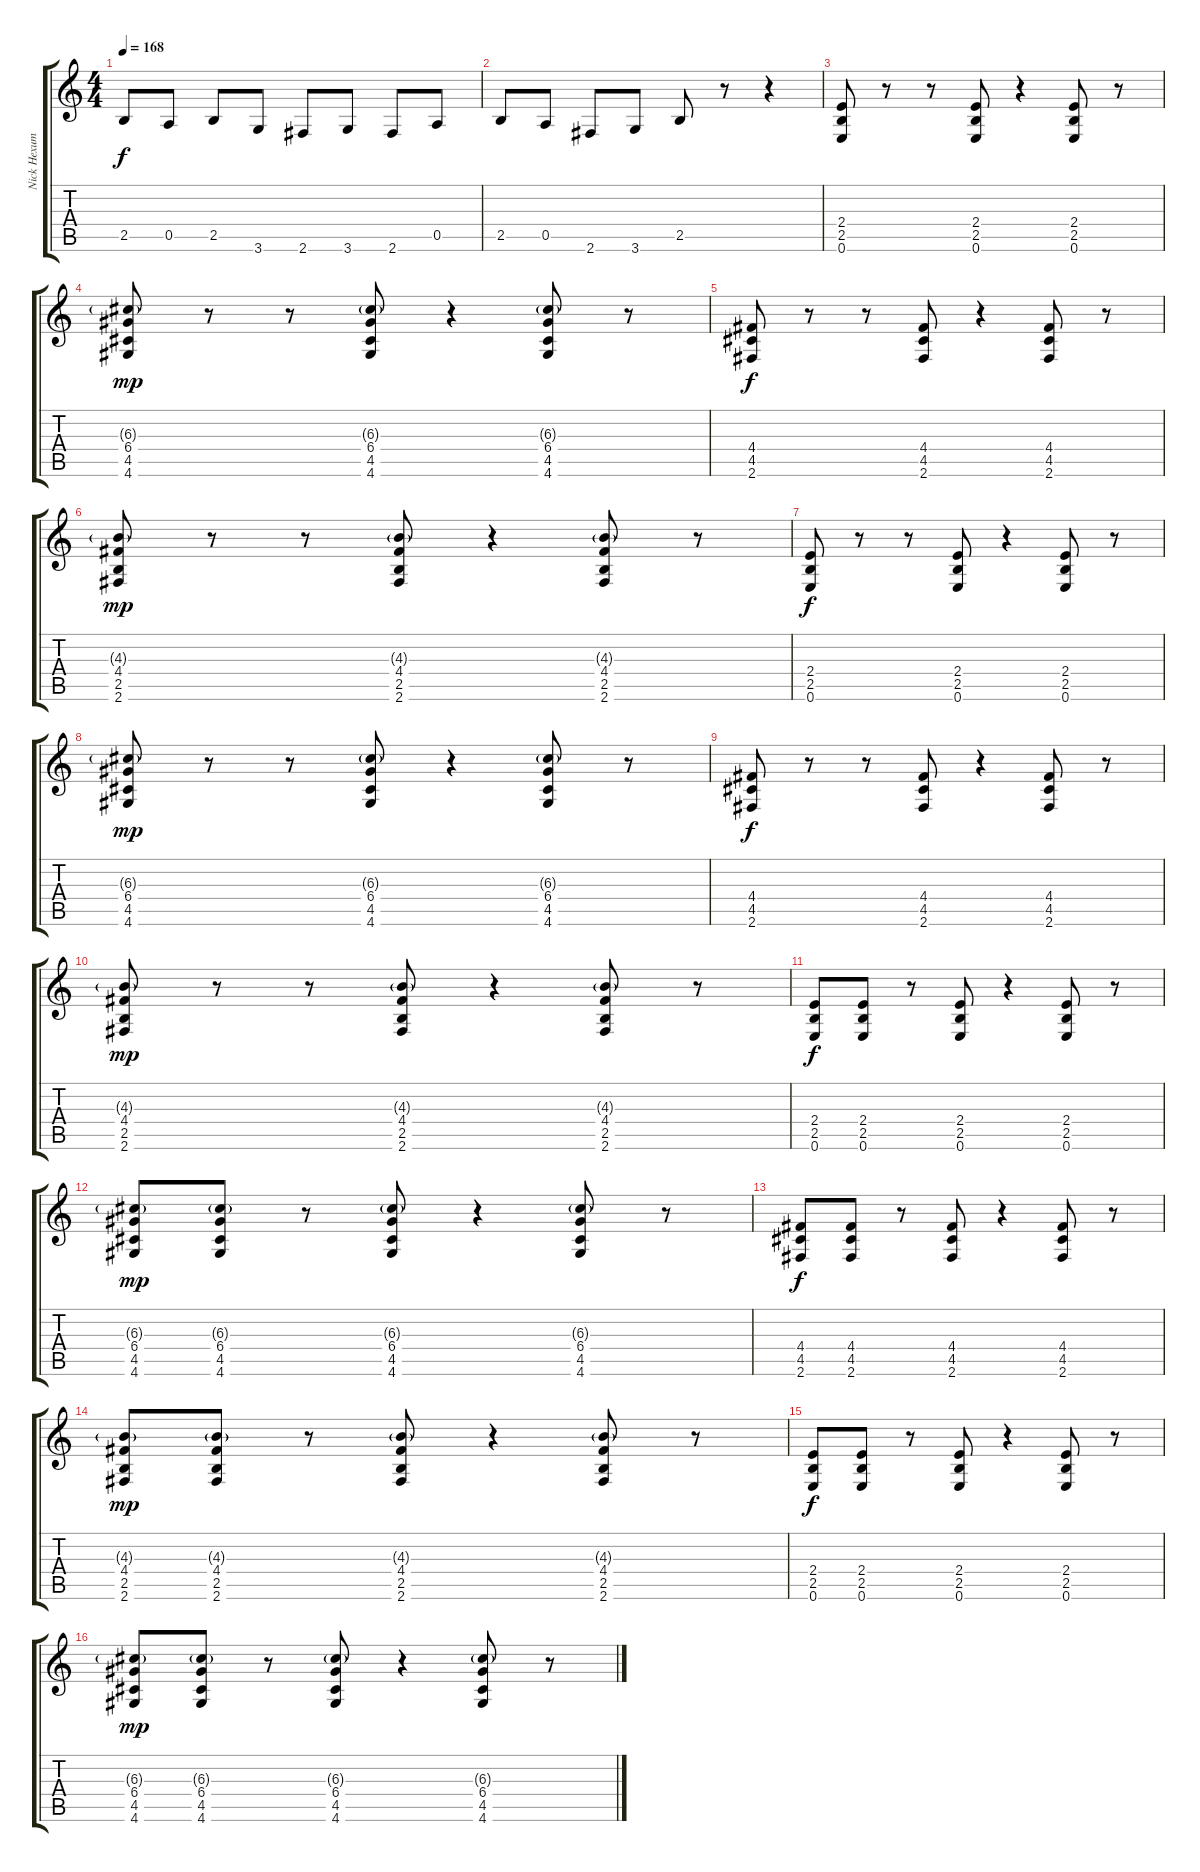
\track ("Nick Hexum" "Nick Hexum") {instrument distortionguitar}
\staff {score tabs}
\tuning (E4 B3 G3 D3 A2 E2) {hide}
\ts (4 4)
\tempo 168
\clef g2
\ks c
2.5.8{dy f} 0.5.8 2.5.8 3.6.8 2.6.8 3.6.8 2.6.8 0.5.8 |
2.5.8 0.5.8 2.6.8 3.6.8 2.5.8 r.8 r.4 |
(2.4 2.5 0.6).8 r.8 r.8 (2.4 2.5 0.6).8 r.4 (2.4 2.5 0.6).8 r.8 |
(6.3{g} 6.4 4.5 4.6).8{dy mp} r.8 r.8 (6.3{g} 6.4 4.5 4.6).8 r.4 (6.3{g} 6.4 4.5 4.6).8 r.8 |
(4.4 4.5 2.6).8{dy f} r.8 r.8 (4.4 4.5 2.6).8 r.4 (4.4 4.5 2.6).8 r.8 |
(4.3{g} 4.4 2.5 2.6).8{dy mp} r.8 r.8 (4.3{g} 4.4 2.5 2.6).8 r.4 (4.3{g} 4.4 2.5 2.6).8 r.8 |
(2.4 2.5 0.6).8{dy f} r.8 r.8 (2.4 2.5 0.6).8 r.4 (2.4 2.5 0.6).8 r.8 |
(6.3{g} 6.4 4.5 4.6).8{dy mp} r.8 r.8 (6.3{g} 6.4 4.5 4.6).8 r.4 (6.3{g} 6.4 4.5 4.6).8 r.8 |
(4.4 4.5 2.6).8{dy f} r.8 r.8 (4.4 4.5 2.6).8 r.4 (4.4 4.5 2.6).8 r.8 |
(4.3{g} 4.4 2.5 2.6).8{dy mp} r.8 r.8 (4.3{g} 4.4 2.5 2.6).8 r.4 (4.3{g} 4.4 2.5 2.6).8 r.8 |
(2.4 2.5 0.6).8{dy f} (2.4 2.5 0.6).8 r.8 (2.4 2.5 0.6).8 r.4 (2.4 2.5 0.6).8 r.8 |
(6.3{g} 6.4 4.5 4.6).8{dy mp} (6.3{g} 6.4 4.5 4.6).8 r.8 (6.3{g} 6.4 4.5 4.6).8 r.4 (6.3{g} 6.4 4.5 4.6).8 r.8 |
(4.4 4.5 2.6).8{dy f} (4.4 4.5 2.6).8 r.8 (4.4 4.5 2.6).8 r.4 (4.4 4.5 2.6).8 r.8 |
(4.3{g} 4.4 2.5 2.6).8{dy mp} (4.3{g} 4.4 2.5 2.6).8 r.8 (4.3{g} 4.4 2.5 2.6).8 r.4 (4.3{g} 4.4 2.5 2.6).8 r.8 |
(2.4 2.5 0.6).8{dy f} (2.4 2.5 0.6).8 r.8 (2.4 2.5 0.6).8 r.4 (2.4 2.5 0.6).8 r.8 |
(6.3{g} 6.4 4.5 4.6).8{dy mp} (6.3{g} 6.4 4.5 4.6).8 r.8 (6.3{g} 6.4 4.5 4.6).8 r.4 (6.3{g} 6.4 4.5 4.6).8 r.8
